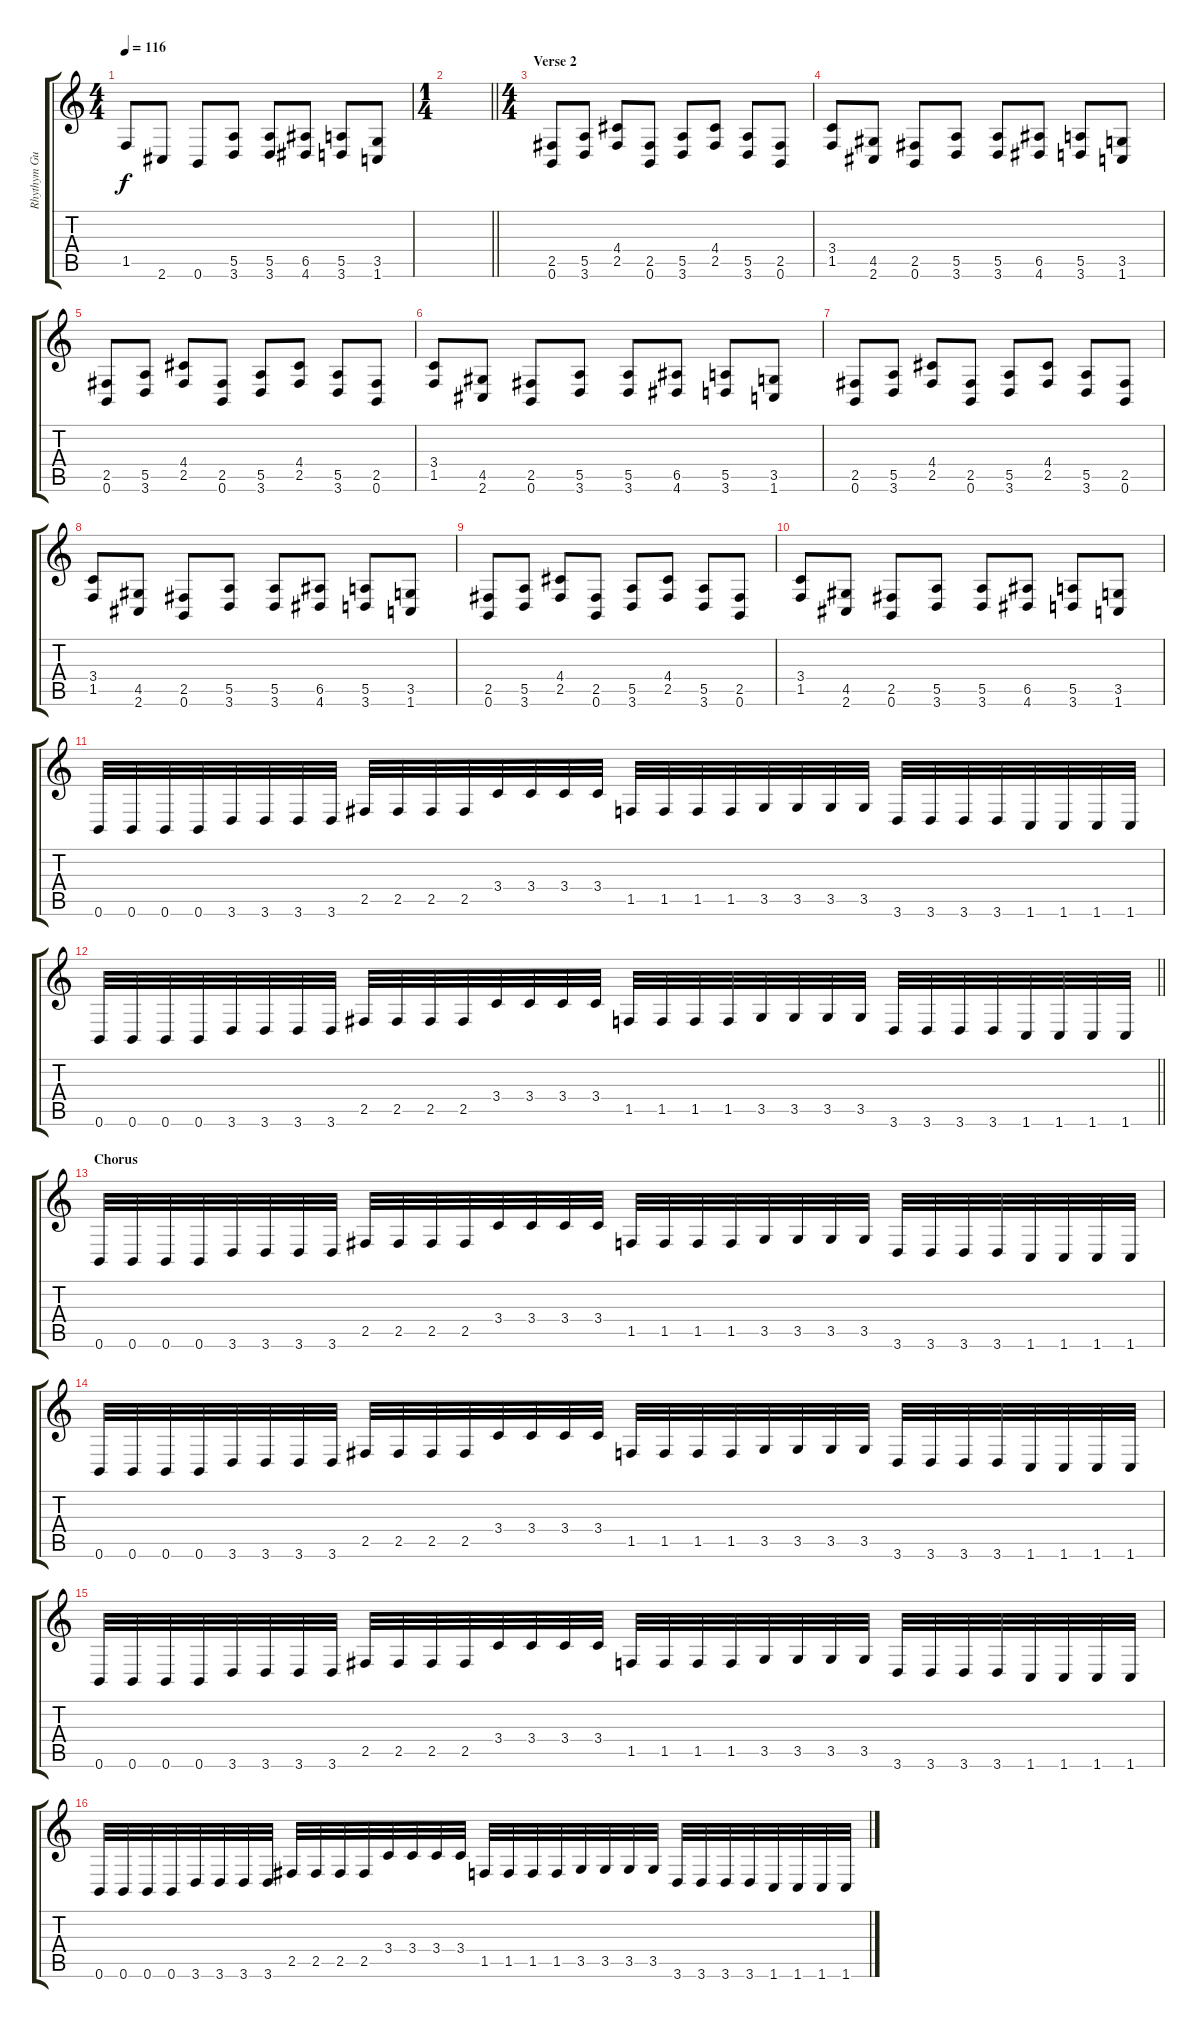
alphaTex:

\track ("Rhythym Guitar II" "Rhythym Gu") {instrument overdrivenguitar}
\staff {score tabs}
\tuning (B3 Gb3 D3 A2 E2 B1) {hide}
\ts (4 4)
\tempo 116
\clef g2
\ks c
1.5.8{dy f} 2.6.8 0.6.8 (5.5 3.6).8 (5.5 3.6).8 (6.5 4.6).8 (5.5 3.6).8 (3.5 1.6).8 |
\ts (1 4)
\barLineRight lightlight
|
\ts (4 4)
\section ("" "Verse 2")
(2.5 0.6).8 (5.5 3.6).8 (4.4 2.5).8 (2.5 0.6).8 (5.5 3.6).8 (4.4 2.5).8 (5.5 3.6).8 (2.5 0.6).8 |
(3.4 1.5).8 (4.5 2.6).8 (2.5 0.6).8 (5.5 3.6).8 (5.5 3.6).8 (6.5 4.6).8 (5.5 3.6).8 (3.5 1.6).8 |
(2.5 0.6).8 (5.5 3.6).8 (4.4 2.5).8 (2.5 0.6).8 (5.5 3.6).8 (4.4 2.5).8 (5.5 3.6).8 (2.5 0.6).8 |
(3.4 1.5).8 (4.5 2.6).8 (2.5 0.6).8 (5.5 3.6).8 (5.5 3.6).8 (6.5 4.6).8 (5.5 3.6).8 (3.5 1.6).8 |
(2.5 0.6).8 (5.5 3.6).8 (4.4 2.5).8 (2.5 0.6).8 (5.5 3.6).8 (4.4 2.5).8 (5.5 3.6).8 (2.5 0.6).8 |
(3.4 1.5).8 (4.5 2.6).8 (2.5 0.6).8 (5.5 3.6).8 (5.5 3.6).8 (6.5 4.6).8 (5.5 3.6).8 (3.5 1.6).8 |
(2.5 0.6).8 (5.5 3.6).8 (4.4 2.5).8 (2.5 0.6).8 (5.5 3.6).8 (4.4 2.5).8 (5.5 3.6).8 (2.5 0.6).8 |
(3.4 1.5).8 (4.5 2.6).8 (2.5 0.6).8 (5.5 3.6).8 (5.5 3.6).8 (6.5 4.6).8 (5.5 3.6).8 (3.5 1.6).8 |
0.6.32 0.6.32 0.6.32 0.6.32 3.6.32 3.6.32 3.6.32 3.6.32 2.5.32 2.5.32 2.5.32 2.5.32 3.4.32 3.4.32 3.4.32 3.4.32 1.5.32 1.5.32 1.5.32 1.5.32 3.5.32 3.5.32 3.5.32 3.5.32 3.6.32 3.6.32 3.6.32 3.6.32 1.6.32 1.6.32 1.6.32 1.6.32 |
\barLineRight lightlight
0.6.32 0.6.32 0.6.32 0.6.32 3.6.32 3.6.32 3.6.32 3.6.32 2.5.32 2.5.32 2.5.32 2.5.32 3.4.32 3.4.32 3.4.32 3.4.32 1.5.32 1.5.32 1.5.32 1.5.32 3.5.32 3.5.32 3.5.32 3.5.32 3.6.32 3.6.32 3.6.32 3.6.32 1.6.32 1.6.32 1.6.32 1.6.32 |
\section ("" "Chorus")
0.6.32 0.6.32 0.6.32 0.6.32 3.6.32 3.6.32 3.6.32 3.6.32 2.5.32 2.5.32 2.5.32 2.5.32 3.4.32 3.4.32 3.4.32 3.4.32 1.5.32 1.5.32 1.5.32 1.5.32 3.5.32 3.5.32 3.5.32 3.5.32 3.6.32 3.6.32 3.6.32 3.6.32 1.6.32 1.6.32 1.6.32 1.6.32 |
0.6.32 0.6.32 0.6.32 0.6.32 3.6.32 3.6.32 3.6.32 3.6.32 2.5.32 2.5.32 2.5.32 2.5.32 3.4.32 3.4.32 3.4.32 3.4.32 1.5.32 1.5.32 1.5.32 1.5.32 3.5.32 3.5.32 3.5.32 3.5.32 3.6.32 3.6.32 3.6.32 3.6.32 1.6.32 1.6.32 1.6.32 1.6.32 |
0.6.32 0.6.32 0.6.32 0.6.32 3.6.32 3.6.32 3.6.32 3.6.32 2.5.32 2.5.32 2.5.32 2.5.32 3.4.32 3.4.32 3.4.32 3.4.32 1.5.32 1.5.32 1.5.32 1.5.32 3.5.32 3.5.32 3.5.32 3.5.32 3.6.32 3.6.32 3.6.32 3.6.32 1.6.32 1.6.32 1.6.32 1.6.32 |
0.6.32 0.6.32 0.6.32 0.6.32 3.6.32 3.6.32 3.6.32 3.6.32 2.5.32 2.5.32 2.5.32 2.5.32 3.4.32 3.4.32 3.4.32 3.4.32 1.5.32 1.5.32 1.5.32 1.5.32 3.5.32 3.5.32 3.5.32 3.5.32 3.6.32 3.6.32 3.6.32 3.6.32 1.6.32 1.6.32 1.6.32 1.6.32
